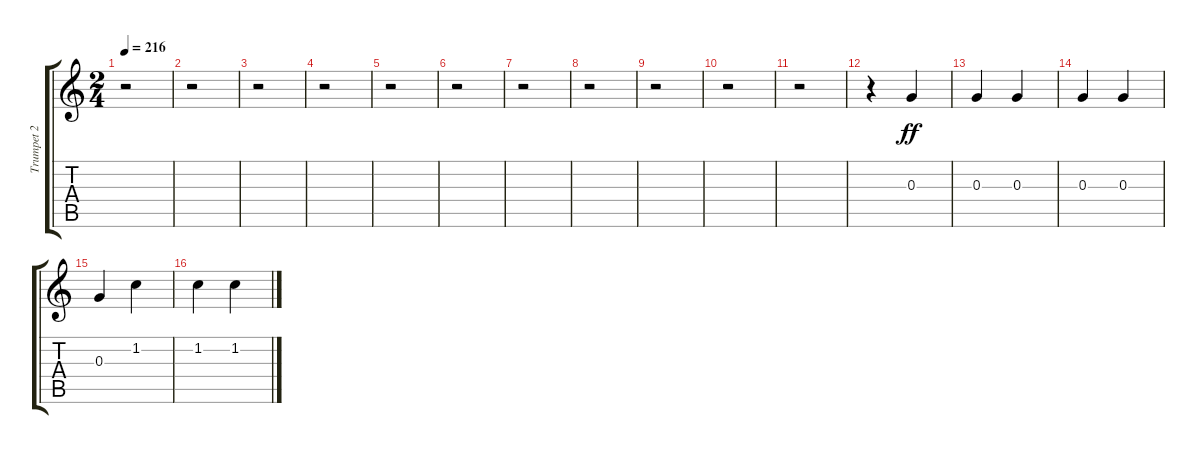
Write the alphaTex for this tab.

\track ("Trumpet 2" "Trumpet 2") {instrument acousticguitarnylon}
\staff {score tabs}
\tuning (E4 B3 G3 D3 A2 E2) {hide}
\ts (2 4)
\tempo 216
\clef g2
\ks c
r.2{dy ff} |
r.2 |
r.2 |
r.2 |
r.2 |
r.2 |
r.2 |
r.2 |
r.2 |
r.2 |
r.2 |
r.4 0.3.4 |
0.3.4 0.3.4 |
0.3.4 0.3.4 |
0.3.4 1.2.4 |
1.2.4 1.2.4
